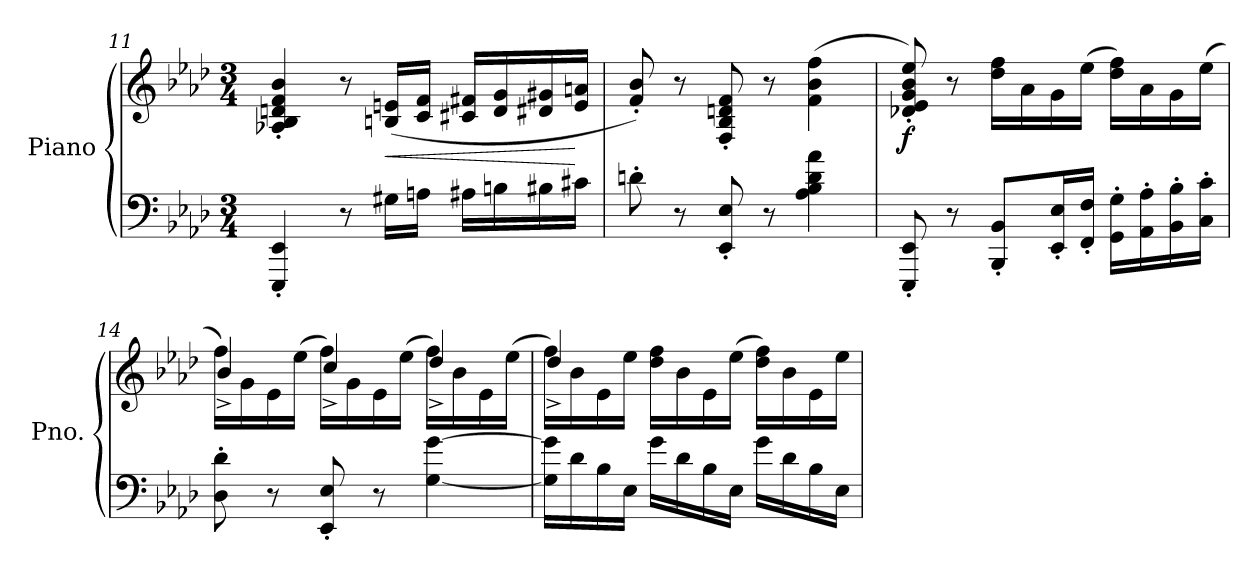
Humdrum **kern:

**kern	**kern	**dynam
*part1	*part1	*part1
*staff2	*staff1	*staff1/2
*I"Piano	*	*
*I'Pno.	*	*
*clefF4	*clefG2	*
*k[b-e-a-d-]	*k[b-e-a-d-]	*
*M3/4	*M3/4	*
=11	=11	=11
4EEE-/' 4EE-/'	4A-X/' 4B-/' 4dn/' 4f/' 4b-/'	.
8r	8r	.
!	!	!LO:HP:b
16G#X\LL	(>16Bn/ 16en/LL	<
16An\JJ	16c/ 16f/JJ	.
16A#X\LL	16c#X/ 16f#X/LL	.
16Bn\	16d/ 16g/	.
16B#X\	16d#X/ 16g#X/	.
16c#X\JJ	16e/ 16an/JJ	[
=12	=12	=12
8dn'\	8f/' 8b-/')	.
8r	8r	.
8EE-/' 8E-/'	8F/' 8B-/' 8dn/' 8f/'	.
8r	8r	.
4A-\ 4B-\ 4d\ 4a-\	(4f\ 4b-\ 4ff\	.
=13	=13	=13
!	!	!LO:DY:b
8EEE-/' 8EE-/'	8d-X/' 8e-/' 8g/' 8b-/' 8ee-/')	f
8r	8r	.
8BBB-/' 8BB-/'L	16dd-\ 16ff\LL	.
.	16a-\	.
16EE-/' 16E-/'L	16g\	.
16FF/' 16F/'JJ	(16ee-\JJ	.
16GG\' 16G\'LL	16dd-\ 16ff\LL)	.
16AA-\' 16A-\'	16a-\	.
16BB-\' 16B-\'	16g\	.
16C\' 16c\'JJ	(16ee-\JJ	.
!!LO:PB:g=z
=14	=14	=14
*	*^	*
!	!	!	!LO:DY:b
8D-\' 8d-\'	16ff\LL)	4b-^/	other-dynamics
.	16g\	.	.
8r	16e-\	.	.
.	(>16ee-\JJ	.	.
8EE-/' 8E-/'	16ff\LL)	4cc^/	.
.	16g\	.	.
8r	16e-\	.	.
.	(>16ee-\JJ	.	.
[4G\ [4g\	16ff\LL)	4dd-^/	.
.	16b-\	.	.
.	16e-\	.	.
.	(>16ee-\JJ	.	.
=15	=15	=15	=15
16G\] 16g\]LL	16ff\LL)	4dd-^/	.
16d-\	16b-\	.	.
16B-\	16e-\	.	.
16E-\JJ	16ee-\JJ	.	.
16g\LL	16dd-\ 16ff\LL	2ryy	.
16d-\	16b-\	.	.
16B-\	16e-\	.	.
16E-\JJ	(>16ee-\JJ	.	.
16g\LL	16dd-\ 16ff\LL)	.	.
16d-\	16b-\	.	.
16B-\	16e-\	.	.
16E-\JJ	16ee-\JJ	.	.
*	*v	*v	*
=	=	=
*-	*-	*-
